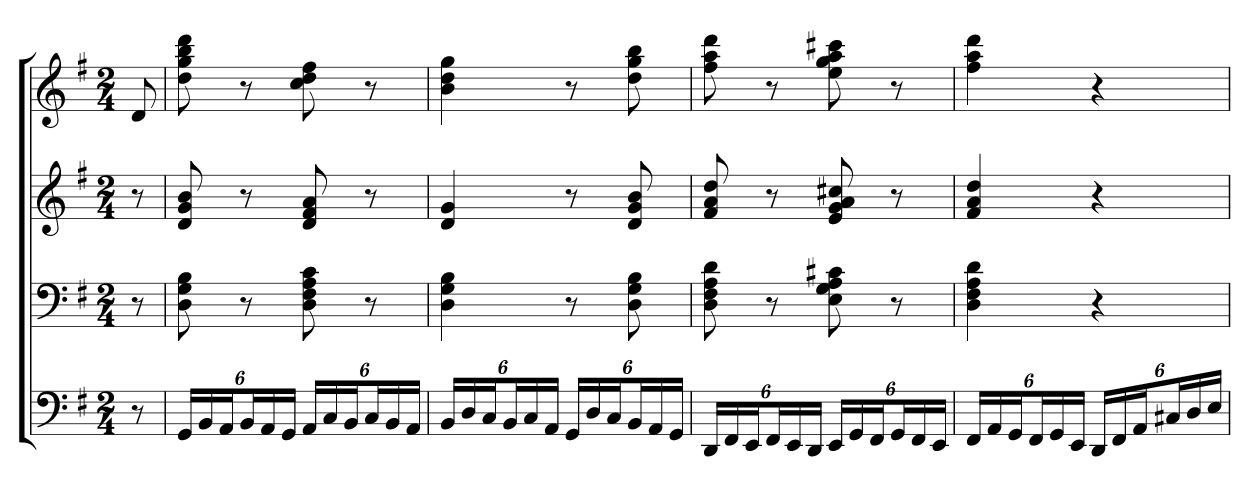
**kern	**kern	**kern	**kern
*part4	*part3	*part2	*part1
*staff4	*staff3	*staff2	*staff1
*clefF4	*clefF4	*clefG2	*clefG2
*k[f#]	*k[f#]	*k[f#]	*k[f#]
*G:	*G:	*G:	*G:
*M2/4	*M2/4	*M2/4	*M2/4
=	=	=	=
8r	8r	8r	8d
=92	=92	=92	=92
24GGLL	8D 8G 8B	8d 8g 8b	8dd 8gg 8bb 8ddd
24BB	.	.	.
24AAJ	.	.	.
24BBL	8r	8r	8r
24AA	.	.	.
24GGJJ	.	.	.
24AALL	8D 8F# 8A 8c	8d 8f# 8a	8cc 8dd 8ff#
24C	.	.	.
24BBJ	.	.	.
24CL	8r	8r	8r
24BB	.	.	.
24AAJJ	.	.	.
=93	=93	=93	=93
24BBLL	4D 4G 4B	4d 4g	4b 4dd 4gg
24D	.	.	.
24CJ	.	.	.
24BBL	.	.	.
24C	.	.	.
24AAJJ	.	.	.
24GGLL	8r	8r	8r
24D	.	.	.
24CJ	.	.	.
24BBL	8D 8G 8B	8d 8g 8b	8dd 8gg 8bb
24AA	.	.	.
24GGJJ	.	.	.
=94	=94	=94	=94
24DDLL	8D 8F# 8A 8d	8f# 8a 8dd	8ff# 8aa 8ddd
24FF#	.	.	.
24EEJ	.	.	.
24FF#L	8r	8r	8r
24EE	.	.	.
24DDJJ	.	.	.
24EELL	8E 8G 8A 8c#X	8e 8g 8a 8cc#X	8ee 8gg 8aa 8ccc#X
24GG	.	.	.
24FF#J	.	.	.
24GGL	8r	8r	8r
24FF#	.	.	.
24EEJJ	.	.	.
=95	=95	=95	=95
24FF#LL	4D 4F# 4A 4d	4f# 4a 4dd	4ff# 4aa 4ddd
24AA	.	.	.
24GGJ	.	.	.
24FF#L	.	.	.
24GG	.	.	.
24EEJJ	.	.	.
24DDLL	4r	4r	4r
24FF#	.	.	.
24AAJ	.	.	.
24C#XL	.	.	.
24D	.	.	.
24EJJ	.	.	.
=	=	=	=
*-	*-	*-	*-
